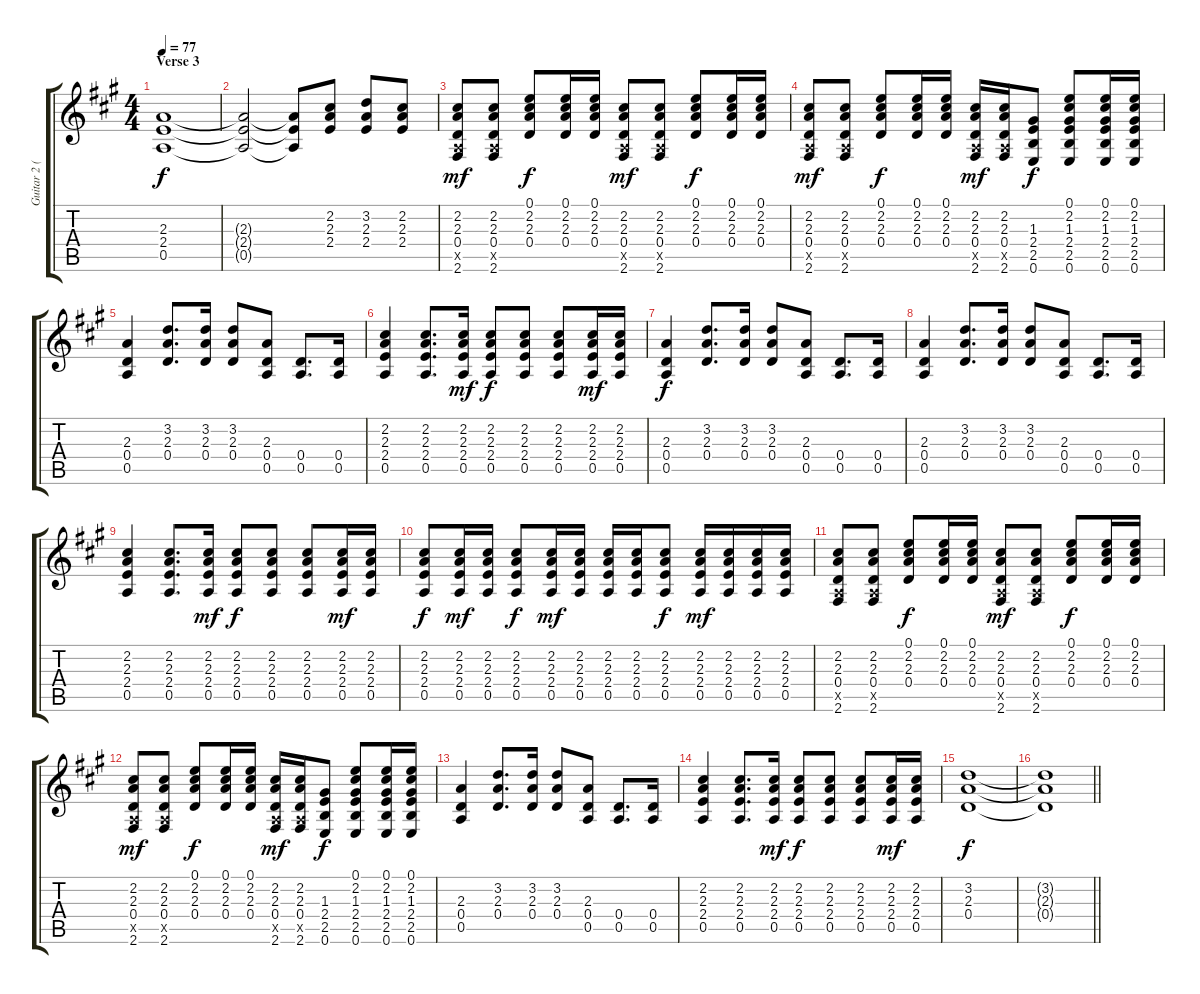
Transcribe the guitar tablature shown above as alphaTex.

\track ("Guitar 2 (Distorted)" "Guitar 2 (") {instrument distortionguitar}
\staff {score tabs}
\tuning (E4 B3 G3 D3 A2 E2) {hide}
\ts (4 4)
\section ("" "Verse 3")
\tempo 77
\clef g2
\ks a
(2.3 2.4 0.5).1{dy f} |
(2.3{t} 2.4{t} 0.5{t}).2 (2.3{t} 2.4{t} 0.5{t}).8 (2.2 2.3 2.4).8 (3.2 2.3 2.4).8 (2.2 2.3 2.4).8 |
(2.2 2.3 0.4 0.5{x} 2.6).8{dy mf} (2.2 2.3 0.4 0.5{x} 2.6).8 (0.1 2.2 2.3 0.4).8{dy f} (0.1 2.2 2.3 0.4).16 (0.1 2.2 2.3 0.4).16 (2.2 2.3 0.4 0.5{x} 2.6).8{dy mf} (2.2 2.3 0.4 0.5{x} 2.6).8 (0.1 2.2 2.3 0.4).8{dy f} (0.1 2.2 2.3 0.4).16 (0.1 2.2 2.3 0.4).16 |
(2.2 2.3 0.4 0.5{x} 2.6).8{dy mf} (2.2 2.3 0.4 0.5{x} 2.6).8 (0.1 2.2 2.3 0.4).8{dy f} (0.1 2.2 2.3 0.4).16 (0.1 2.2 2.3 0.4).16 (2.2 2.3 0.4 0.5{x} 2.6).16{dy mf} (2.2 2.3 0.4 0.5{x} 2.6).16 (1.3 2.4 2.5 0.6).8{dy f} (0.1 2.2 1.3 2.4 2.5 0.6).8 (0.1 2.2 1.3 2.4 2.5 0.6).16 (0.1 2.2 1.3 2.4 2.5 0.6).16 |
(2.3 0.4 0.5).4 (3.2 2.3 0.4).8{d} (3.2 2.3 0.4).16 (3.2 2.3 0.4).8 (2.3 0.4 0.5).8 (0.4 0.5).8{d} (0.4 0.5).16 |
(2.2 2.3 2.4 0.5).4 (2.2 2.3 2.4 0.5).8{d} (2.2 2.3 2.4 0.5).16{dy mf} (2.2 2.3 2.4 0.5).8{dy f} (2.2 2.3 2.4 0.5).8 (2.2 2.3 2.4 0.5).8 (2.2 2.3 2.4 0.5).16{dy mf} (2.2 2.3 2.4 0.5).16 |
(2.3 0.4 0.5).4{dy f} (3.2 2.3 0.4).8{d} (3.2 2.3 0.4).16 (3.2 2.3 0.4).8 (2.3 0.4 0.5).8 (0.4 0.5).8{d} (0.4 0.5).16 |
(2.3 0.4 0.5).4 (3.2 2.3 0.4).8{d} (3.2 2.3 0.4).16 (3.2 2.3 0.4).8 (2.3 0.4 0.5).8 (0.4 0.5).8{d} (0.4 0.5).16 |
(2.2 2.3 2.4 0.5).4 (2.2 2.3 2.4 0.5).8{d} (2.2 2.3 2.4 0.5).16{dy mf} (2.2 2.3 2.4 0.5).8{dy f} (2.2 2.3 2.4 0.5).8 (2.2 2.3 2.4 0.5).8 (2.2 2.3 2.4 0.5).16{dy mf} (2.2 2.3 2.4 0.5).16 |
(2.2 2.3 2.4 0.5).8{dy f} (2.2 2.3 2.4 0.5).16{dy mf} (2.2 2.3 2.4 0.5).16 (2.2 2.3 2.4 0.5).8{dy f} (2.2 2.3 2.4 0.5).16{dy mf} (2.2 2.3 2.4 0.5).16 (2.2 2.3 2.4 0.5).16 (2.2 2.3 2.4 0.5).16 (2.2 2.3 2.4 0.5).8{dy f} (2.2 2.3 2.4 0.5).16{dy mf} (2.2 2.3 2.4 0.5).16 (2.2 2.3 2.4 0.5).16 (2.2 2.3 2.4 0.5).16 |
(2.2 2.3 0.4 0.5{x} 2.6).8 (2.2 2.3 0.4 0.5{x} 2.6).8 (0.1 2.2 2.3 0.4).8{dy f} (0.1 2.2 2.3 0.4).16 (0.1 2.2 2.3 0.4).16 (2.2 2.3 0.4 0.5{x} 2.6).8{dy mf} (2.2 2.3 0.4 0.5{x} 2.6).8 (0.1 2.2 2.3 0.4).8{dy f} (0.1 2.2 2.3 0.4).16 (0.1 2.2 2.3 0.4).16 |
(2.2 2.3 0.4 0.5{x} 2.6).8{dy mf} (2.2 2.3 0.4 0.5{x} 2.6).8 (0.1 2.2 2.3 0.4).8{dy f} (0.1 2.2 2.3 0.4).16 (0.1 2.2 2.3 0.4).16 (2.2 2.3 0.4 0.5{x} 2.6).16{dy mf} (2.2 2.3 0.4 0.5{x} 2.6).16 (1.3 2.4 2.5 0.6).8{dy f} (0.1 2.2 1.3 2.4 2.5 0.6).8 (0.1 2.2 1.3 2.4 2.5 0.6).16 (0.1 2.2 1.3 2.4 2.5 0.6).16 |
(2.3 0.4 0.5).4 (3.2 2.3 0.4).8{d} (3.2 2.3 0.4).16 (3.2 2.3 0.4).8 (2.3 0.4 0.5).8 (0.4 0.5).8{d} (0.4 0.5).16 |
(2.2 2.3 2.4 0.5).4 (2.2 2.3 2.4 0.5).8{d} (2.2 2.3 2.4 0.5).16{dy mf} (2.2 2.3 2.4 0.5).8{dy f} (2.2 2.3 2.4 0.5).8 (2.2 2.3 2.4 0.5).8 (2.2 2.3 2.4 0.5).16{dy mf} (2.2 2.3 2.4 0.5).16 |
(3.2 2.3 0.4).1{dy f volume 8} |
\barLineRight lightlight
(3.2{t} 2.3{t} 0.4{t}).1
